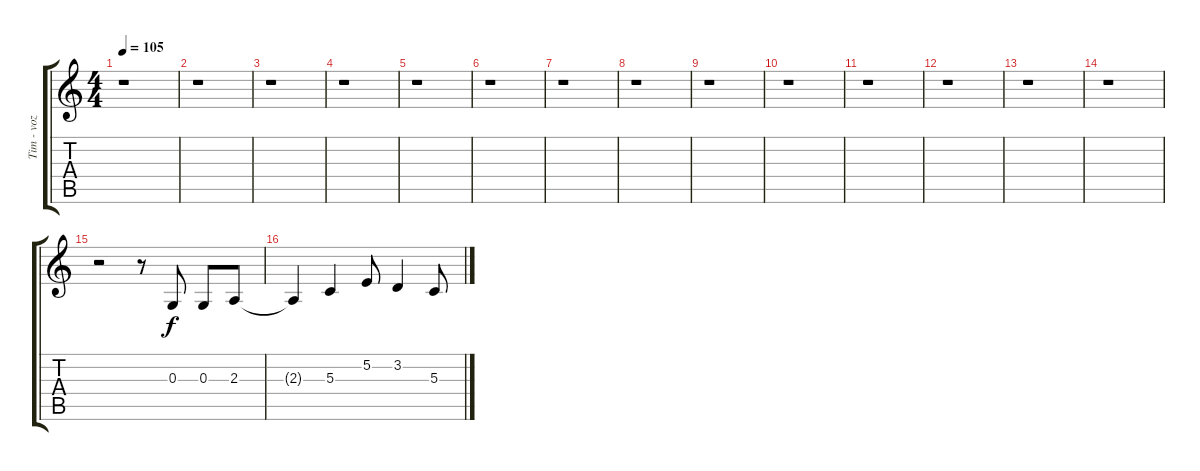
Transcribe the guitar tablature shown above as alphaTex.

\track ("Tim - voz" "Tim - voz") {instrument tenorsax}
\staff {score tabs}
\tuning (E4 B3 G3 D3 A2 E2) {hide}
\ts (4 4)
\tempo 105
\clef g2
\ks c
r.1{dy f} |
r.1 |
r.1 |
r.1 |
r.1 |
r.1 |
r.1 |
r.1 |
r.1 |
r.1 |
r.1 |
r.1 |
r.1 |
r.1 |
r.2 r.8 0.3.8 0.3.8 2.3.8 |
2.3{t}.4 5.3.4 5.2.8 3.2.4 5.3.8
